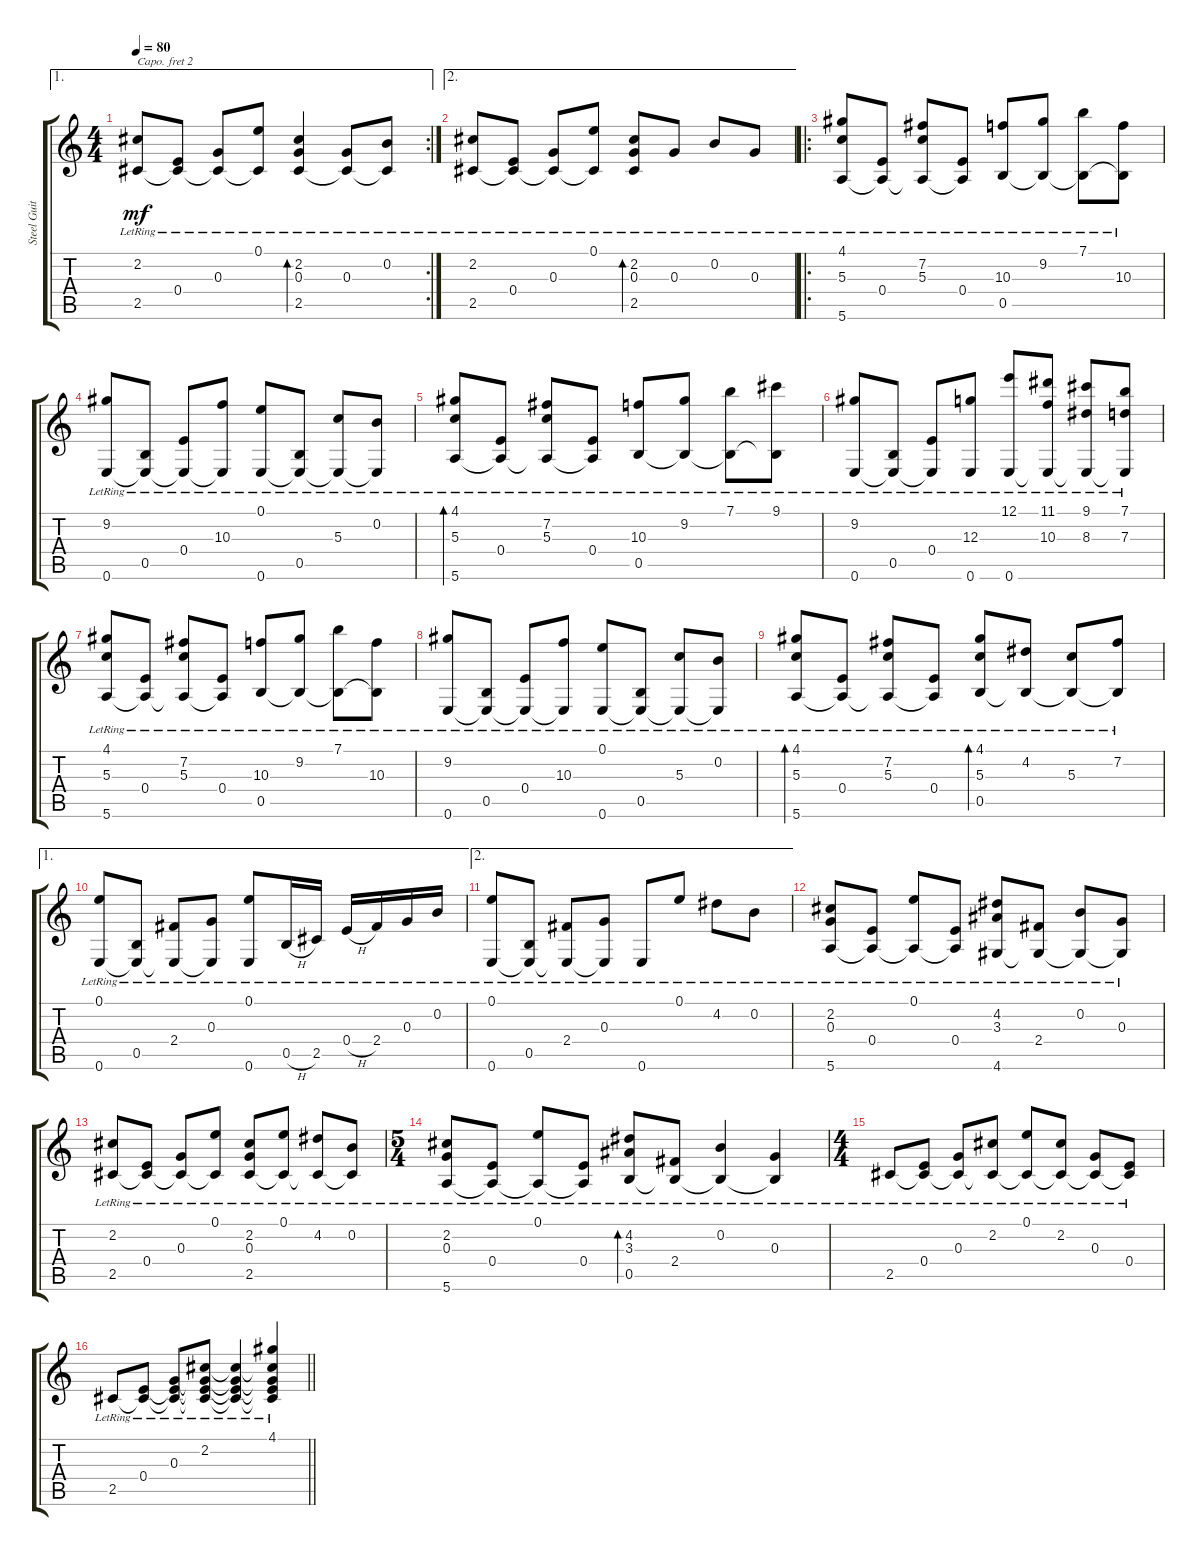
\track ("Steel Guitar" "Steel Guit") {instrument acousticguitarsteel}
\staff {score tabs}
\capo 2
\tuning (D4 A3 F3 D3 A2 D2) {hide}
\ae 1
\rc 2
\ts (4 4)
\tempo 80
\clef g2
\ks c
(2.2{lr} 2.5{lr}).8{dy mf} (0.4{lr} 2.5{lr t}).8 (0.3{lr} 2.5{lr t}).8 (0.1{lr} 2.5{lr t}).8 (2.2{lr} 0.3{lr} 2.5{lr}).4{bd 30} (0.3{lr} 2.5{lr t}).8 (0.2{lr} 2.5{lr t}).8 |
\ae 2
(2.2{lr} 2.5{lr}).8 (0.4{lr} 2.5{lr t}).8 (0.3{lr} 2.5{lr t}).8 (0.1{lr} 2.5{lr t}).8 (2.2{lr} 0.3{lr} 2.5{lr}).8{bd 30} 0.3{lr}.8 0.2{lr}.8 0.3{lr}.8 |
\ro
(4.1{lr} 5.3{lr} 5.6{lr}).8 (0.4{lr} 5.6{lr t}).8 (7.2{lr} 5.3{lr} 5.6{lr t}).8 (0.4{lr} 5.6{lr t}).8 (10.3{lr} 0.5{lr}).8 (9.2{lr} 0.5{lr t}).8 (7.1{lr} 0.5{lr t}).8 (10.3{lr} 0.5{lr t}).8 |
(9.2{lr} 0.6{lr}).8 (0.5{lr} 0.6{lr t}).8 (0.4{lr} 0.6{lr t}).8 (10.3{lr} 0.6{lr t}).8 (0.1{lr} 0.6{lr}).8 (0.5{lr} 0.6{lr t}).8 (5.3{lr} 0.6{lr t}).8 (0.2{lr} 0.6{lr t}).8 |
(4.1{lr} 5.3{lr} 5.6{lr}).8{bd 30} (0.4{lr} 5.6{lr t}).8 (7.2{lr} 5.3{lr} 5.6{lr t}).8 (0.4{lr} 5.6{lr t}).8 (10.3{lr} 0.5{lr}).8 (9.2{lr} 0.5{lr t}).8 (7.1{lr} 0.5{lr t}).8 (9.1{lr} 0.5{lr t}).8 |
(9.2{lr} 0.6{lr}).8 (0.5{lr} 0.6{lr t}).8 (0.4{lr} 0.6{lr t}).8 (12.3{lr} 0.6{lr}).8 (12.1{lr} 0.6{lr}).8 (11.1{lr} 10.3{lr} 0.6{lr t}).8 (9.1{lr} 8.3{lr} 0.6{lr t}).8 (7.1{lr} 7.3{lr} 0.6{lr t}).8 |
(4.1{lr} 5.3{lr} 5.6{lr}).8 (0.4{lr} 5.6{lr t}).8 (7.2{lr} 5.3{lr} 5.6{lr t}).8 (0.4{lr} 5.6{lr t}).8 (10.3{lr} 0.5{lr}).8 (9.2{lr} 0.5{lr t}).8 (7.1{lr} 0.5{lr t}).8 (10.3{lr} 0.5{lr t}).8 |
(9.2{lr} 0.6{lr}).8 (0.5{lr} 0.6{lr t}).8 (0.4{lr} 0.6{lr t}).8 (10.3{lr} 0.6{lr t}).8 (0.1{lr} 0.6{lr}).8 (0.5{lr} 0.6{lr t}).8 (5.3{lr} 0.6{lr t}).8 (0.2{lr} 0.6{lr t}).8 |
(4.1{lr} 5.3{lr} 5.6{lr}).8{bd 30} (0.4{lr} 5.6{lr t}).8 (7.2{lr} 5.3{lr} 5.6{lr t}).8 (0.4{lr} 5.6{lr t}).8 (4.1{lr} 5.3{lr} 0.5{lr}).8{bd 30} (4.2{lr} 0.5{lr t}).8 (5.3{lr} 0.5{lr t}).8 (7.2{lr} 0.5{lr t}).8 |
\ae 1
(0.1{lr} 0.6{lr}).8 (0.5{lr} 0.6{lr t}).8 (2.4{lr} 0.6{lr t}).8 (0.3{lr} 0.6{lr t}).8 (0.1{lr} 0.6{lr}).8 0.5{h lr}.16 2.5{lr}.16 0.4{h lr}.16 2.4{lr}.16 0.3{lr}.16 0.2{lr}.16 |
\ae 2
(0.1{lr} 0.6{lr}).8 (0.5{lr} 0.6{lr t}).8 (2.4{lr} 0.6{lr t}).8 (0.3{lr} 0.6{lr t}).8 0.6{lr}.8 0.1{lr}.8 4.2{lr}.8 0.2{lr}.8 |
(2.2{lr} 0.3{lr} 5.6{lr}).8 (0.4{lr} 5.6{lr t}).8 (0.1{lr} 5.6{lr t}).8 (0.4{lr} 5.6{lr t}).8 (4.2{lr} 3.3{lr} 4.6{lr}).8 (2.4{lr} 4.6{lr t}).8 (0.2{lr} 4.6{lr t}).8 (0.3{lr} 4.6{lr t}).8 |
(2.2{lr} 2.5{lr}).8 (0.4{lr} 2.5{lr t}).8 (0.3{lr} 2.5{lr t}).8 (0.1{lr} 2.5{lr t}).8 (2.2{lr} 0.3{lr} 2.5{lr}).8 (0.1{lr} 2.5{lr t}).8 (4.2{lr} 2.5{lr t}).8 (0.2{lr} 2.5{lr t}).8 |
\ts (5 4)
(2.2{lr} 0.3{lr} 5.6{lr}).8 (0.4{lr} 5.6{lr t}).8 (0.1{lr} 5.6{lr t}).8 (0.4{lr} 5.6{lr t}).8 (4.2{lr} 3.3{lr} 0.5{lr}).8{bd 30} (2.4{lr} 0.5{lr t}).8 (0.2{lr} 0.5{lr t}).4 (0.3{lr} 0.5{lr t}).4 |
\ts (4 4)
2.5{lr}.8 (0.4{lr} 2.5{lr t}).8 (0.3{lr} 2.5{lr t}).8 (2.2{lr} 2.5{lr t}).8 (0.1{lr} 2.5{lr t}).8 (2.2{lr} 2.5{lr t}).8 (0.3{lr} 2.5{lr t}).8 (0.4{lr} 2.5{lr t}).8 |
\barLineRight lightlight
2.5{lr}.8 (0.4{lr} 2.5{lr t}).8 (0.3{lr} 0.4{lr t} 2.5{lr t}).8 (2.2{lr} 0.3{lr t} 0.4{lr t} 2.5{lr t}).8 (2.2{lr t} 0.3{lr t} 0.4{lr t} 2.5{lr t}).4 (4.1{lr} 2.2{lr t} 0.3{lr t} 0.4{lr t} 2.5{lr t}).4
